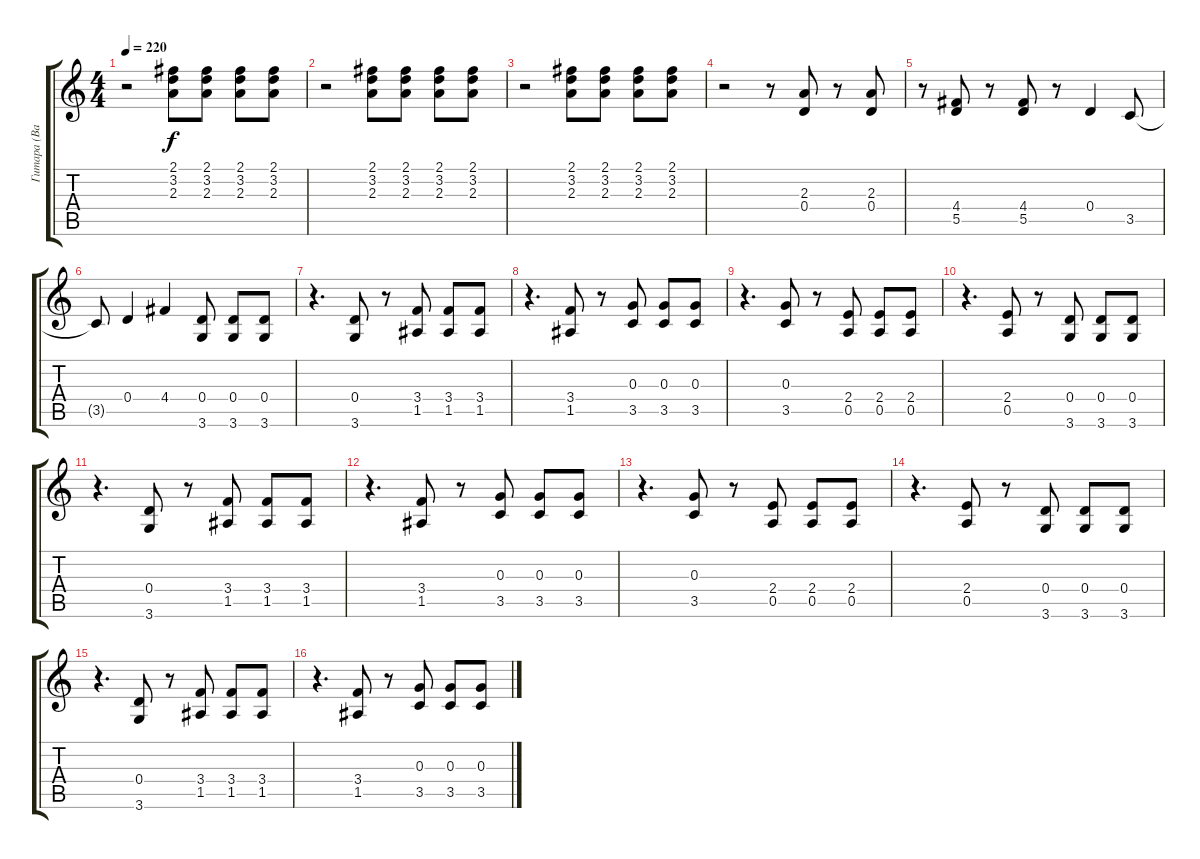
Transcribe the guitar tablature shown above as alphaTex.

\track ("Гитара (Вадим)" "Гитара (Ва") {instrument distortionguitar}
\staff {score tabs}
\tuning (E4 B3 G3 D3 A2 E2) {hide}
\ts (4 4)
\tempo 220
\clef g2
\ks c
r.2{dy f} (2.1 3.2 2.3).8 (2.1 3.2 2.3).8 (2.1 3.2 2.3).8 (2.1 3.2 2.3).8 |
r.2 (2.1 3.2 2.3).8 (2.1 3.2 2.3).8 (2.1 3.2 2.3).8 (2.1 3.2 2.3).8 |
r.2 (2.1 3.2 2.3).8 (2.1 3.2 2.3).8 (2.1 3.2 2.3).8 (2.1 3.2 2.3).8 |
r.2 r.8 (2.3 0.4).8 r.8 (2.3 0.4).8 |
r.8 (4.4 5.5).8 r.8 (4.4 5.5).8 r.8 0.4.4 3.5.8 |
3.5{t}.8 0.4.4 4.4.4 (0.4 3.6).8 (0.4 3.6).8 (0.4 3.6).8 |
r.4{d} (0.4 3.6).8 r.8 (3.4 1.5).8 (3.4 1.5).8 (3.4 1.5).8 |
r.4{d} (3.4 1.5).8 r.8 (0.3 3.5).8 (0.3 3.5).8 (0.3 3.5).8 |
r.4{d} (0.3 3.5).8 r.8 (2.4 0.5).8 (2.4 0.5).8 (2.4 0.5).8 |
r.4{d} (2.4 0.5).8 r.8 (0.4 3.6).8 (0.4 3.6).8 (0.4 3.6).8 |
r.4{d} (0.4 3.6).8 r.8 (3.4 1.5).8 (3.4 1.5).8 (3.4 1.5).8 |
r.4{d} (3.4 1.5).8 r.8 (0.3 3.5).8 (0.3 3.5).8 (0.3 3.5).8 |
r.4{d} (0.3 3.5).8 r.8 (2.4 0.5).8 (2.4 0.5).8 (2.4 0.5).8 |
r.4{d} (2.4 0.5).8 r.8 (0.4 3.6).8 (0.4 3.6).8 (0.4 3.6).8 |
r.4{d} (0.4 3.6).8 r.8 (3.4 1.5).8 (3.4 1.5).8 (3.4 1.5).8 |
r.4{d} (3.4 1.5).8 r.8 (0.3 3.5).8 (0.3 3.5).8 (0.3 3.5).8
